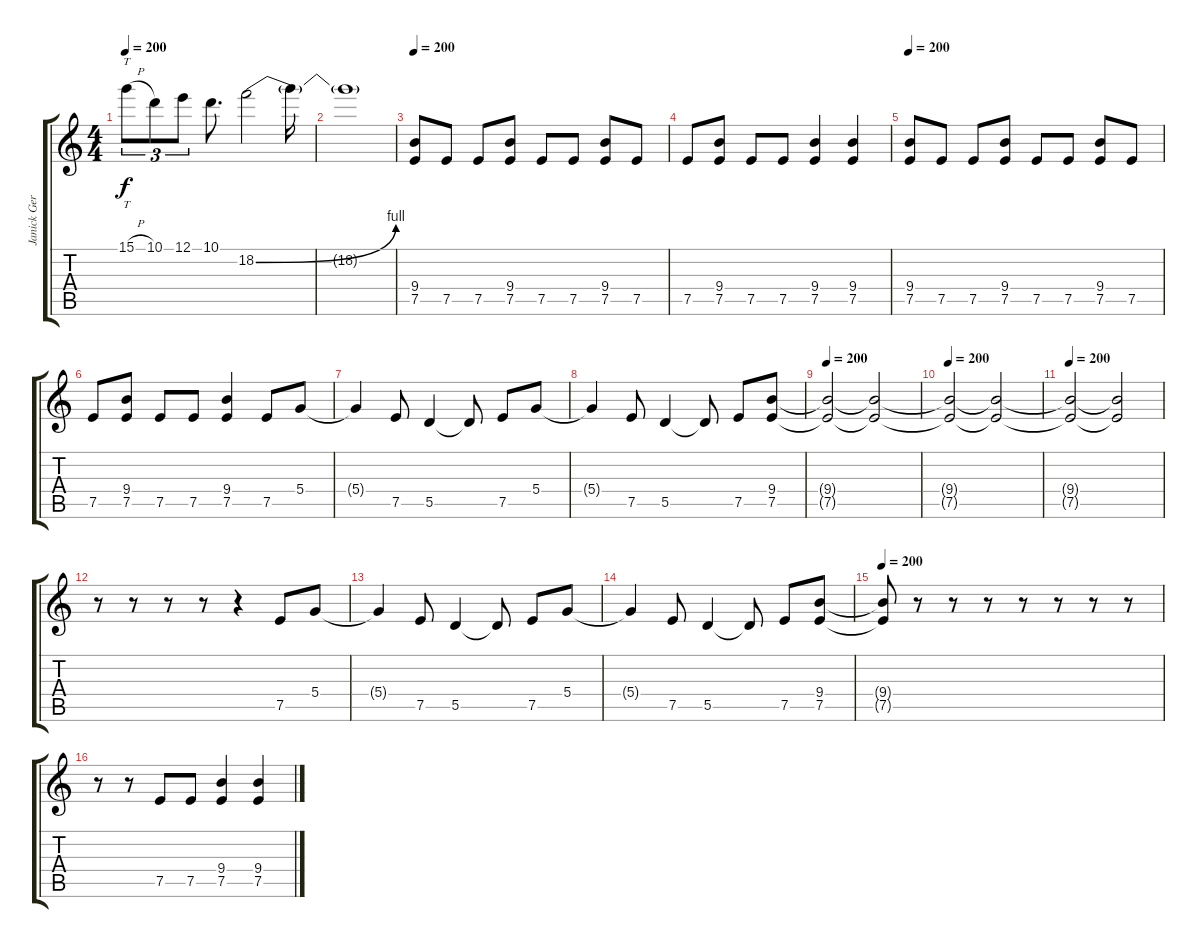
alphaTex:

\track ("Janick Gers" "Janick Ger") {instrument distortionguitar}
\staff {score tabs}
\tuning (E4 B3 G3 D3 A2 E2) {hide}
\ts (4 4)
\tempo 200
\clef g2
\ks c
15.1{h}.8{tt tu (3 2) dy f} 10.1.8{tu (3 2)} 12.1.8{tu (3 2)} 10.1.8{d} 18.2{be (bend 0 0 60 4)}.2 18.2{t}.16 |
18.2{t}.1 |
\tempo 200
(9.4 7.5).8{volume 9} 7.5.8 7.5.8 (9.4 7.5).8 7.5.8 7.5.8 (9.4 7.5).8 7.5.8 |
7.5.8 (9.4 7.5).8 7.5.8 7.5.8 (9.4 7.5).4 (9.4 7.5).4 |
\tempo 200
(9.4 7.5).8 7.5.8 7.5.8 (9.4 7.5).8 7.5.8 7.5.8 (9.4 7.5).8 7.5.8 |
7.5.8 (9.4 7.5).8 7.5.8 7.5.8 (9.4 7.5).4 7.5.8 5.4.8 |
5.4{t}.4 7.5.8 5.5.4 5.5{t}.8 7.5.8 5.4.8 |
5.4{t}.4 7.5.8 5.5.4 5.5{t}.8 7.5.8 (9.4 7.5).8 |
\tempo 200
(9.4{t} 7.5{t}).2 (9.4{t} 7.5{t}).2 |
\tempo 200
(9.4{t} 7.5{t}).2 (9.4{t} 7.5{t}).2 |
\tempo 200
(9.4{t} 7.5{t}).2 (9.4{t} 7.5{t}).2 |
r.8 r.8 r.8 r.8 r.4 7.5.8 5.4.8 |
5.4{t}.4 7.5.8 5.5.4 5.5{t}.8 7.5.8 5.4.8 |
5.4{t}.4 7.5.8 5.5.4 5.5{t}.8 7.5.8 (9.4 7.5).8 |
\tempo 200
(9.4{t} 7.5{t}).8 r.8 r.8 r.8 r.8 r.8 r.8 r.8 |
r.8 r.8 7.5.8 7.5.8 (9.4 7.5).4 (9.4 7.5).4
